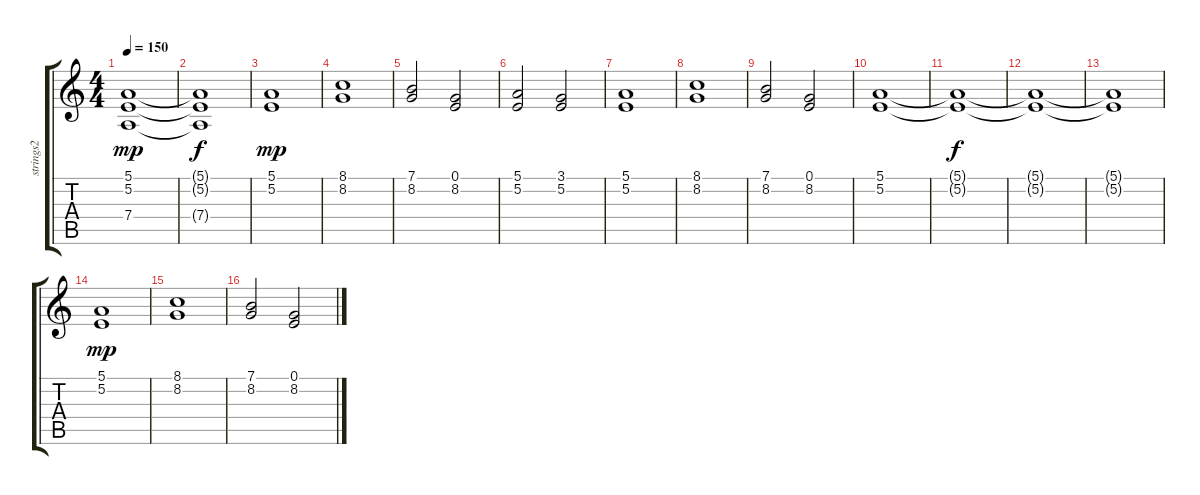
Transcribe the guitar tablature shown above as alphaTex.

\track ("strings2" "strings2") {instrument stringensemble1}
\staff {score tabs}
\tuning (E4 B3 G3 D3 A2 E2) {hide}
\ts (4 4)
\tempo 150
\clef g2
\ks c
(5.1 5.2 7.4).1{dy mp} |
(5.1{t} 5.2{t} 7.4{t}).1{dy f} |
(5.1 5.2).1{dy mp} |
(8.1 8.2).1 |
(7.1 8.2).2 (0.1 8.2).2 |
(5.1 5.2).2 (3.1 5.2).2 |
(5.1 5.2).1 |
(8.1 8.2).1 |
(7.1 8.2).2 (0.1 8.2).2 |
(5.1 5.2).1 |
(5.1{t} 5.2{t}).1{dy f} |
(5.1{t} 5.2{t}).1 |
(5.1{t} 5.2{t}).1 |
(5.1 5.2).1{dy mp} |
(8.1 8.2).1 |
(7.1 8.2).2 (0.1 8.2).2
